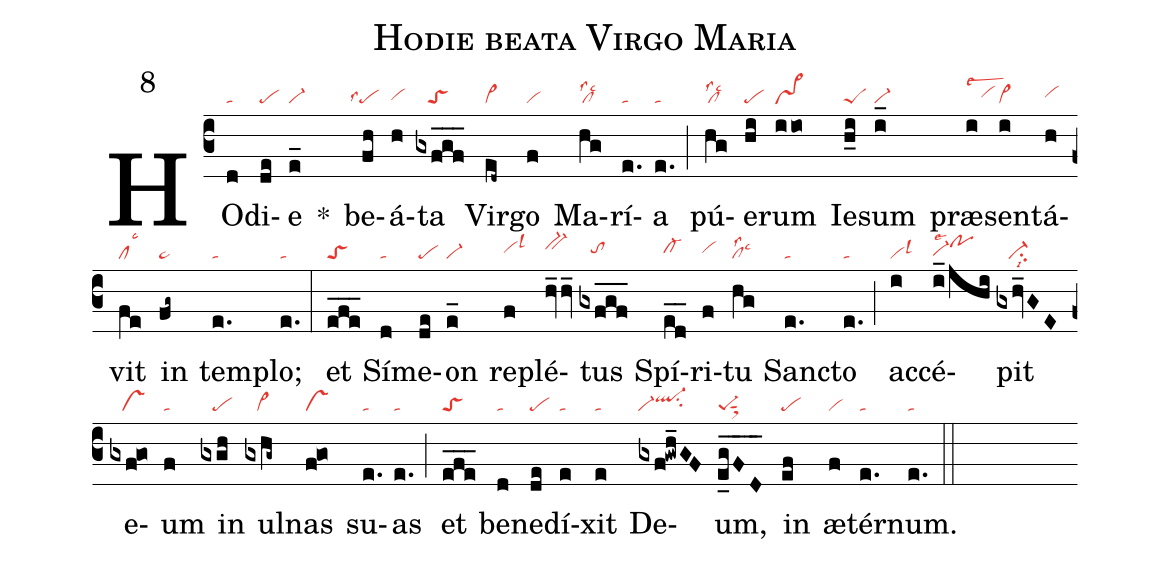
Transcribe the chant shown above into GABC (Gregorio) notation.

name: Hodie beata Virgo Maria;
mode: 8;
nabc-lines: 1;
%%
(c3)
HO(d|ta)di(de|pe)e(e_|vi-) *()
be(fh|```pelss4)á(h|vihg)ta(gxfgf___|///toS) Vir(ed~|vi>)go(f|vi) Ma(hg|cllss2lsc2)rí(e.|ta)a(e.|ta) (;)
pú(hg|cllss2lsc2)e(hi|pe)rum(iio|vs>) Ie(h_i|peS)sum(i_|vi-) præ(i|vihhlsew2)sen(i|vi>)tá(h|vihh)vit(fe|cllsc3) in(fg~|ta>) tem(e.|ta)plo;(e.|ta) (:)
et(efe___|toS) Sí(d|ta)me(de|pe)on(e_|vi-) re(f|vihhlsl3)plé(hv_hv_|bv-hi)tus(gxfgf___|///tohh) Spí(ed__|cl-hh)ri(f|vihh)tu(hg|cllss2lsc3) Sanc(e.|ta)to(e.|ta) (;)
ac(i|vilsl3)cé(i_/jhi|vi-hglse2pohj)pit(gxhv_GE|///ci-lsi8) e(gxf!go|///vs)um(f|ta) in(gxgh|///pe) ul(gxhg~|///vi>)nas(f!go|vs) su(e.|ta)as(e.|ta) (;)
et(efe___|toS) be(d|ta)ne(de|pe)dí(e|ta)xit(e|ta) De(gxf!gwh_GF|vi-ql-hisu2)um,(e_0gFD___|pe-1sut1sux1) in(ef|pe) æ(f|vi)tér(e.|ta)num.(e.|ta) (::)
